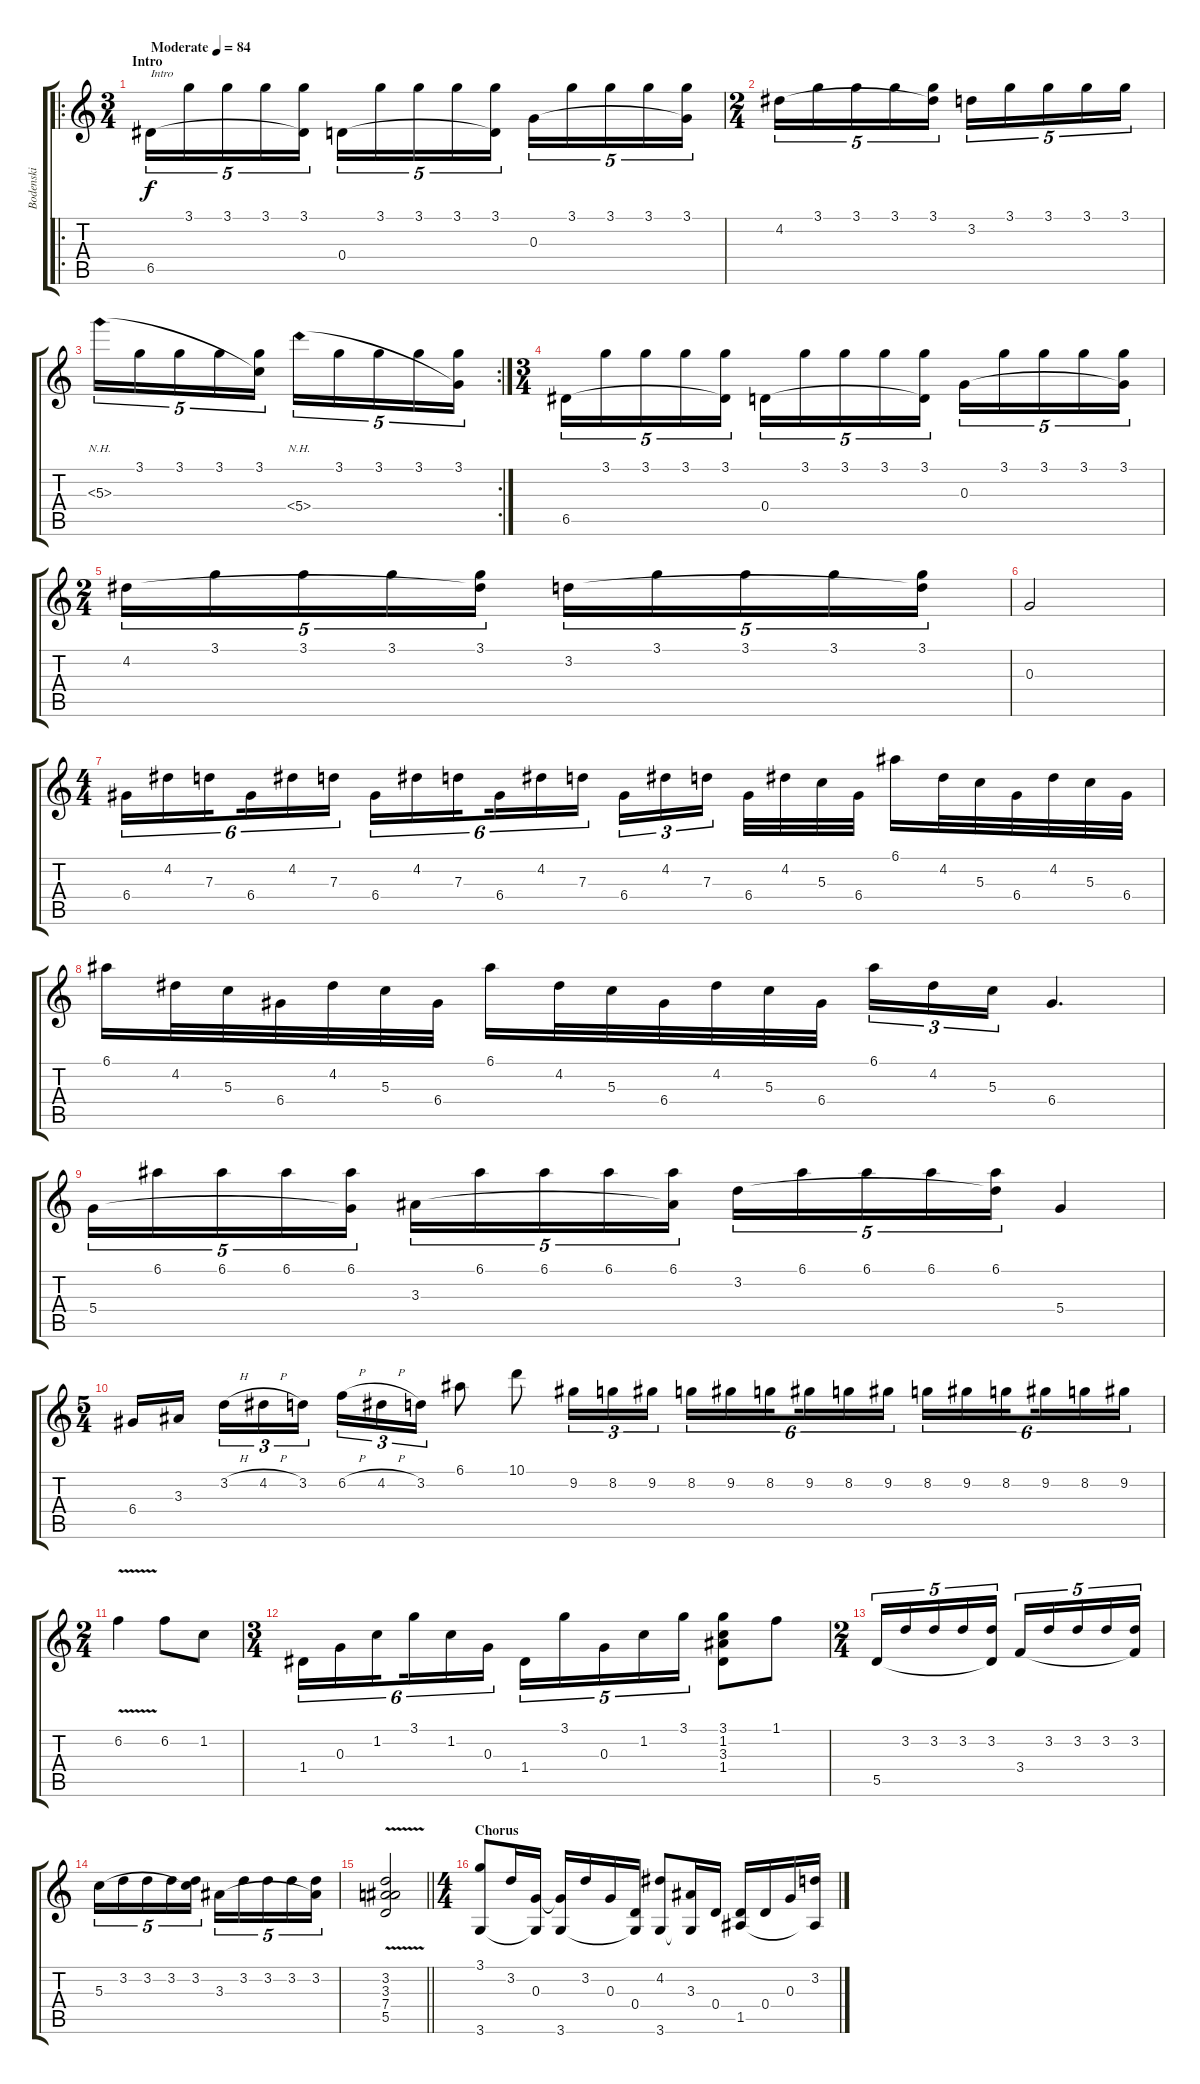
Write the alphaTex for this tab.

\track ("Bodenski" "Bodenski") {instrument acousticguitarsteel}
\staff {score tabs}
\tuning (E4 B3 G3 D3 A2 E2) {hide}
\ro
\ts (3 4)
\section ("" "Intro")
\tempo (84 "Moderate")
\clef g2
\ks c
6.5.16{tu (5 4) txt "Intro" dy f instrument acousticguitarsteel} 3.1.16{tu (5 4)} 3.1.16{tu (5 4)} 3.1.16{tu (5 4)} (3.1 6.5{t}).16{tu (5 4)} 0.4.16{tu (5 4)} 3.1.16{tu (5 4)} 3.1.16{tu (5 4)} 3.1.16{tu (5 4)} (3.1 0.4{t}).16{tu (5 4)} 0.3.16{tu (5 4)} 3.1.16{tu (5 4)} 3.1.16{tu (5 4)} 3.1.16{tu (5 4)} (3.1 0.3{t}).16{tu (5 4)} |
\ts (2 4)
4.2.16{tu (5 4)} 3.1.16{tu (5 4)} 3.1.16{tu (5 4)} 3.1.16{tu (5 4)} (3.1 4.2{t}).16{tu (5 4)} 3.2.16{tu (5 4)} 3.1.16{tu (5 4)} 3.1.16{tu (5 4)} 3.1.16{tu (5 4)} 3.1.16{tu (5 4)} |
\rc 2
5.3{nh}.16{tu (5 4)} 3.1.16{tu (5 4)} 3.1.16{tu (5 4)} 3.1.16{tu (5 4)} (3.1 5.3{t}).16{tu (5 4)} 5.4{nh}.16{tu (5 4)} 3.1.16{tu (5 4)} 3.1.16{tu (5 4)} 3.1.16{tu (5 4)} (3.1 5.4{t}).16{tu (5 4)} |
\ts (3 4)
6.5.16{tu (5 4)} 3.1.16{tu (5 4)} 3.1.16{tu (5 4)} 3.1.16{tu (5 4)} (3.1 6.5{t}).16{tu (5 4)} 0.4.16{tu (5 4)} 3.1.16{tu (5 4)} 3.1.16{tu (5 4)} 3.1.16{tu (5 4)} (3.1 0.4{t}).16{tu (5 4)} 0.3.16{tu (5 4)} 3.1.16{tu (5 4)} 3.1.16{tu (5 4)} 3.1.16{tu (5 4)} (3.1 0.3{t}).16{tu (5 4)} |
\ts (2 4)
4.2.16{tu (5 4)} 3.1.16{tu (5 4)} 3.1.16{tu (5 4)} 3.1.16{tu (5 4)} (3.1 4.2{t}).16{tu (5 4)} 3.2.16{tu (5 4)} 3.1.16{tu (5 4)} 3.1.16{tu (5 4)} 3.1.16{tu (5 4)} (3.1 3.2{t}).16{tu (5 4)} |
0.3.2 |
\ts (4 4)
6.4.16{tu (6 4)} 4.2.16{tu (6 4)} 7.3.16{tu (6 4) beam splitsecondary} 6.4.16{tu (6 4)} 4.2.16{tu (6 4)} 7.3.16{tu (6 4)} 6.4.16{tu (6 4)} 4.2.16{tu (6 4)} 7.3.16{tu (6 4) beam splitsecondary} 6.4.16{tu (6 4)} 4.2.16{tu (6 4)} 7.3.16{tu (6 4)} 6.4.16{tu (3 2)} 4.2.16{tu (3 2)} 7.3.16{tu (3 2) beam splitsecondary} 6.4.32 4.2.32 5.3.32 6.4.32 6.1.16 4.2.32 5.3.32 6.4.32 4.2.32 5.3.32 6.4.32 |
6.1.16 4.2.32 5.3.32 6.4.32 4.2.32 5.3.32 6.4.32 6.1.16 4.2.32 5.3.32 6.4.32 4.2.32 5.3.32 6.4.32 6.1.16{tu (3 2)} 4.2.16{tu (3 2)} 5.3.16{tu (3 2)} 6.4.4{d} |
5.4.16{tu (5 4)} 6.1.16{tu (5 4)} 6.1.16{tu (5 4)} 6.1.16{tu (5 4)} (6.1 5.4{t}).16{tu (5 4)} 3.3.16{tu (5 4)} 6.1.16{tu (5 4)} 6.1.16{tu (5 4)} 6.1.16{tu (5 4)} (6.1 3.3{t}).16{tu (5 4)} 3.2.16{tu (5 4)} 6.1.16{tu (5 4)} 6.1.16{tu (5 4)} 6.1.16{tu (5 4)} (6.1 3.2{t}).16{tu (5 4)} 5.4.4 |
\ts (5 4)
6.4.16 3.3.16{beam splitsecondary} 3.2{h}.16{tu (3 2)} 4.2{h}.16{tu (3 2)} 3.2.16{tu (3 2)} 6.2{h}.16{tu (3 2)} 4.2{h}.16{tu (3 2)} 3.2.16{tu (3 2)} 6.1.8 10.1.8 9.2.16{tu (3 2)} 8.2.16{tu (3 2)} 9.2.16{tu (3 2)} 8.2.16{tu (6 4)} 9.2.16{tu (6 4)} 8.2.16{tu (6 4) beam splitsecondary} 9.2.16{tu (6 4)} 8.2.16{tu (6 4)} 9.2.16{tu (6 4)} 8.2.16{tu (6 4)} 9.2.16{tu (6 4)} 8.2.16{tu (6 4) beam splitsecondary} 9.2.16{tu (6 4)} 8.2.16{tu (6 4)} 9.2.16{tu (6 4)} |
\ts (2 4)
6.2{v}.4 6.2.8 1.2.8 |
\ts (3 4)
1.4.16{tu (6 4)} 0.3.16{tu (6 4)} 1.2.16{tu (6 4) beam splitsecondary} 3.1.16{tu (6 4)} 1.2.16{tu (6 4)} 0.3.16{tu (6 4)} 1.4.16{tu (5 4)} 3.1.16{tu (5 4)} 0.3.16{tu (5 4)} 1.2.16{tu (5 4)} 3.1.16{tu (5 4)} (3.1 1.2 3.3 1.4).8 1.1.8 |
\ts (2 4)
5.5.16{tu (5 4)} 3.2.16{tu (5 4)} 3.2.16{tu (5 4)} 3.2.16{tu (5 4)} (3.2 5.5{t}).16{tu (5 4)} 3.4.16{tu (5 4)} 3.2.16{tu (5 4)} 3.2.16{tu (5 4)} 3.2.16{tu (5 4)} (3.2 3.4{t}).16{tu (5 4)} |
5.3.16{tu (5 4)} 3.2.16{tu (5 4)} 3.2.16{tu (5 4)} 3.2.16{tu (5 4)} (3.2 5.3{t}).16{tu (5 4)} 3.3.16{tu (5 4)} 3.2.16{tu (5 4)} 3.2.16{tu (5 4)} 3.2.16{tu (5 4)} (3.2 3.3{t}).16{tu (5 4)} |
\barLineRight lightlight
(3.2{v} 3.3{v} 7.4{v} 5.5{v}).2 |
\ts (4 4)
\section ("" "Chorus")
(3.1 3.6).8 3.2.16 (0.3 3.6{t}).16 (0.3{t} 3.6).16 3.2.16 0.3.16 (0.4 3.6{t}).16 (4.2 3.6).8 (3.3 3.6{t}).16 0.4.16 (0.4{t} 1.5).16 0.4.16 0.3.16 (3.2 1.5{t}).16
